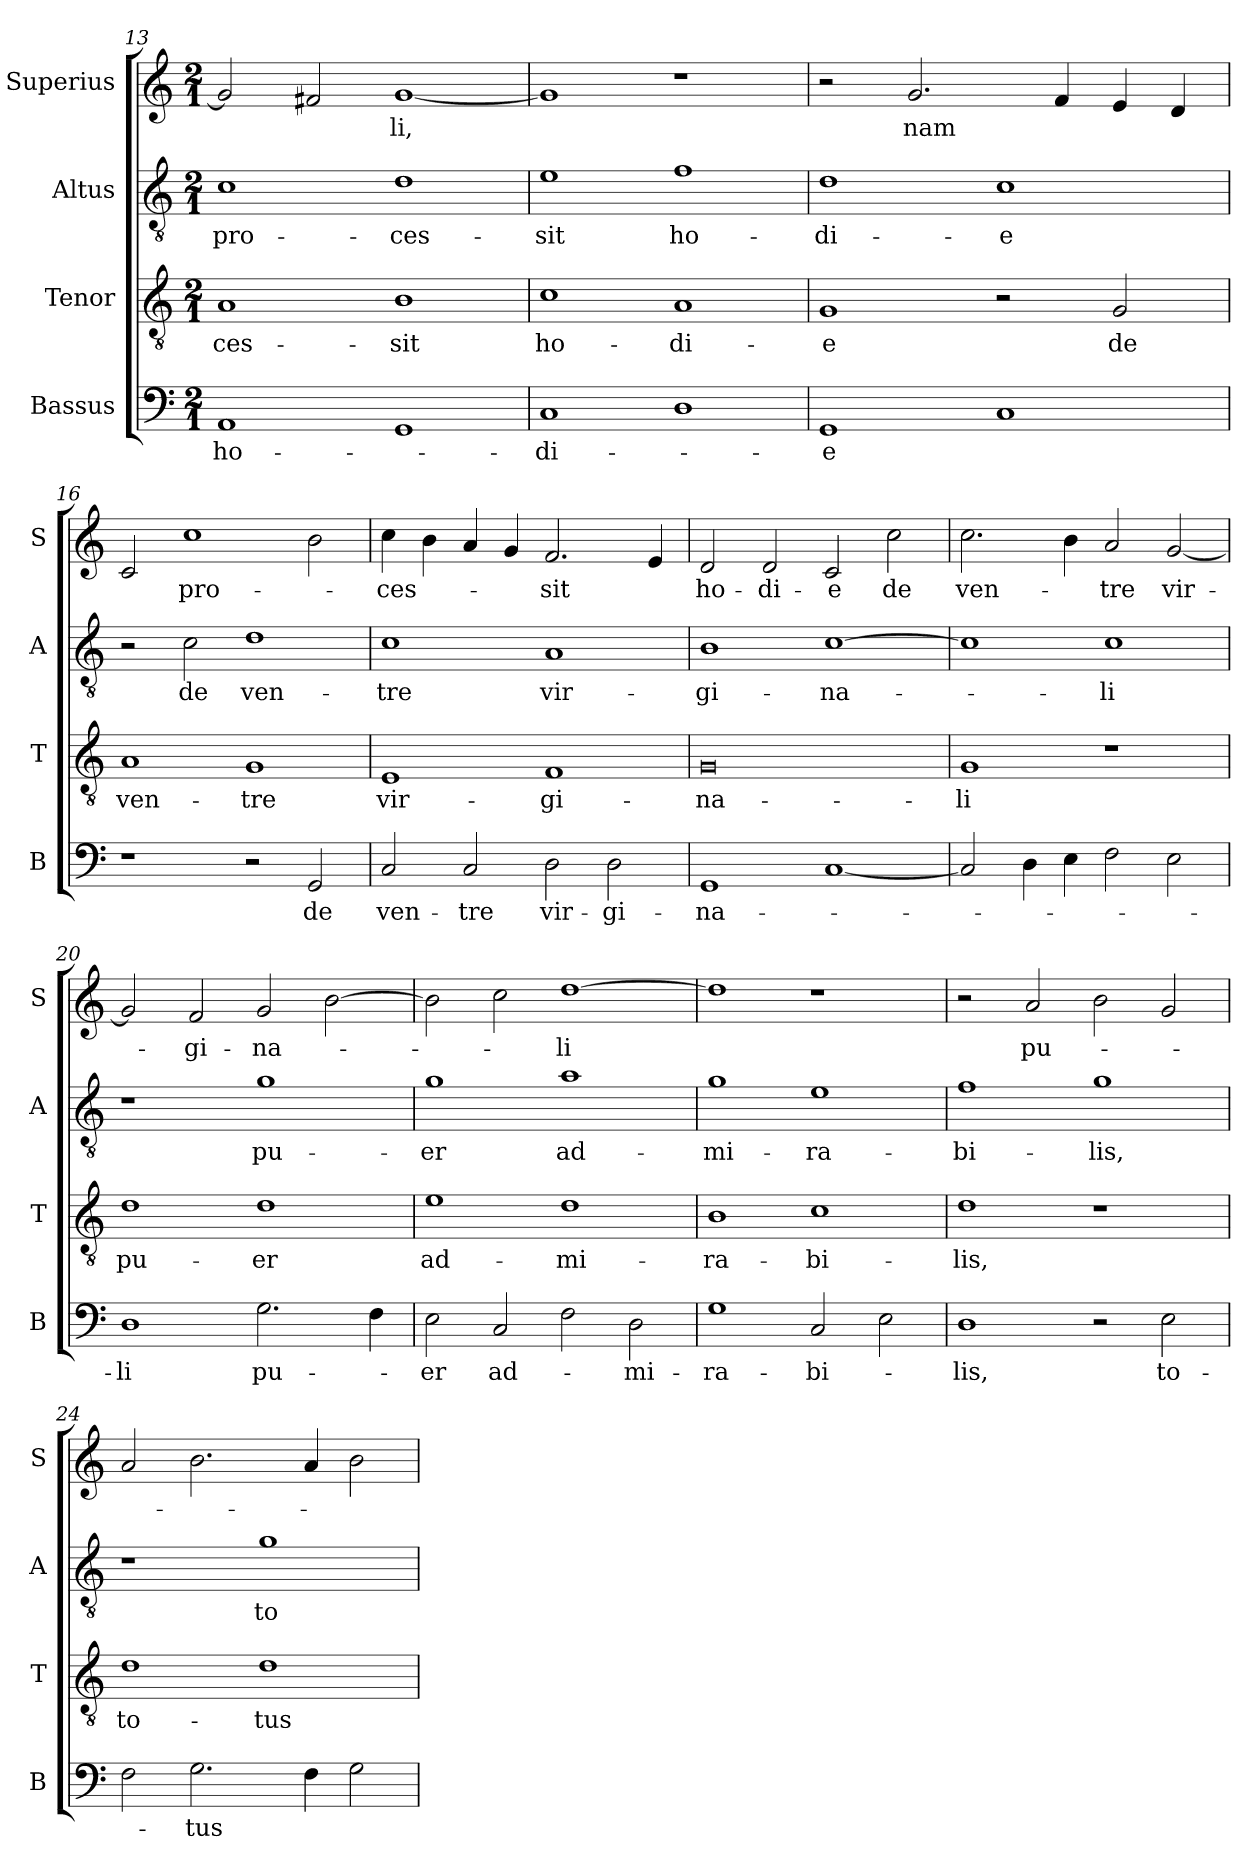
**kern	**text	**kern	**text	**kern	**text	**kern	**text
*part4	*part4	*part3	*part3	*part2	*part2	*part1	*part1
*staff4	*staff4	*staff3	*staff3	*staff2	*staff2	*staff1	*staff1
*I"Bassus	*	*I"Tenor	*	*I"Altus	*	*I"Superius	*
*I'B	*	*I'T	*	*I'A	*	*I'S	*
*clefF4	*	*clefGv2	*	*clefGv2	*	*clefG2	*
*k[]	*	*k[]	*	*k[]	*	*k[]	*
*M2/1	*	*M2/1	*	*M2/1	*	*M2/1	*
=13	=13	=13	=13	=13	=13	=13	=13
1AA	ho-	1A	-ces-	1c	pro-	2g]	.
.	.	.	.	.	.	2f#X	.
1GG	.	1B	-sit	1d	-ces-	[1g	-li,
=14	=14	=14	=14	=14	=14	=14	=14
1C	-di-	1c	ho-	1e	-sit	1g]	.
1D	.	1A	-di-	1f	ho-	1r	.
=15	=15	=15	=15	=15	=15	=15	=15
1GG	-e	1G	-e	1d	-di-	2r	.
.	.	.	.	.	.	2.g	nam
1C	.	2r	.	1c	-e	.	.
.	.	.	.	.	.	4f	.
.	.	2G	de	.	.	4e	.
.	.	.	.	.	.	4d	.
=16	=16	=16	=16	=16	=16	=16	=16
1r	.	1A	ven-	2r	.	2c	.
.	.	.	.	2c	de	1cc	pro-
2r	.	1G	-tre	1d	ven-	.	.
2GG	de	.	.	.	.	2b	.
=17	=17	=17	=17	=17	=17	=17	=17
2C	ven-	1E	vir-	1c	-tre	4cc	-ces-
.	.	.	.	.	.	4b	.
2C	-tre	.	.	.	.	4a	.
.	.	.	.	.	.	4g	.
2D	vir-	1F	-gi-	1A	vir-	2.f	-sit
2D	-gi-	.	.	.	.	.	.
.	.	.	.	.	.	4e	.
=18	=18	=18	=18	=18	=18	=18	=18
1GG	-na-	0G	-na-	1B	-gi-	2d	ho-
.	.	.	.	.	.	2d	-di-
[1C	.	.	.	[1c	-na-	2c	-e
.	.	.	.	.	.	2cc	de
=19	=19	=19	=19	=19	=19	=19	=19
2C]	.	1G	-li	1c]	.	2.cc	ven-
4D	.	.	.	.	.	.	.
4E	.	.	.	.	.	4b	.
2F	.	1r	.	1c	-li	2a	-tre
2E	.	.	.	.	.	[2g	vir-
=20	=20	=20	=20	=20	=20	=20	=20
1D	-li	1d	pu-	1r	.	2g]	.
.	.	.	.	.	.	2f	-gi-
2.G	pu-	1d	-er	1g	pu-	2g	-na-
.	.	.	.	.	.	[2b	.
4F	.	.	.	.	.	.	.
=21	=21	=21	=21	=21	=21	=21	=21
2E	-er	1e	ad-	1g	-er	2b]	.
2C	ad-	.	.	.	.	2cc	.
2F	.	1d	-mi-	1a	ad-	[1dd	-li
2D	-mi-	.	.	.	.	.	.
=22	=22	=22	=22	=22	=22	=22	=22
1G	-ra-	1B	-ra-	1g	-mi-	1dd]	.
2C	-bi-	1c	-bi-	1e	-ra-	1r	.
2E	.	.	.	.	.	.	.
=23	=23	=23	=23	=23	=23	=23	=23
1D	-lis,	1d	-lis,	1f	-bi-	2r	.
.	.	.	.	.	.	2a	pu-
2r	.	1r	.	1g	-lis,	2b	.
2E	to-	.	.	.	.	2g	.
=24	=24	=24	=24	=24	=24	=24	=24
2F	.	1d	to-	1r	.	2a	.
2.G	-tus	.	.	.	.	2.b	.
.	.	1d	-tus	1g	to-	.	.
4F	.	.	.	.	.	4a	.
2G	.	.	.	.	.	2b	.
=	=	=	=	=	=	=	=
*-	*-	*-	*-	*-	*-	*-	*-
